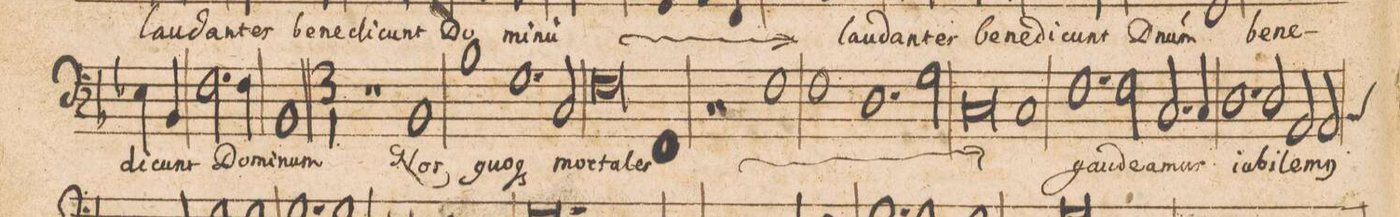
**kern	**text
*I"[Baſso]	*
*clefF4	*
*k[b-]	*
*met(C|)	*
*M2/1	*
4E-X\	-di-
4BB-/	-cunt
=41-	=41-
2.F\	Do-
4F\	-mi-
1BB-/	-num
=42-	=42-
*M3/1	*
1r	.
1r	.
1BB-/	Nos
=43-	=43-
1B-\	quo-
1.G\	-(que)
2C/	mor-
=44-	=44-
0F\	-ta-
1FF/	-les
=45-	=45-
1r	.
1r	.
*	*ij
1F\	Nos
=46-	=46-
1F\	quo-
1.D\	-(que)
2G\	mor-
=47-	=47-
0C/	-ta-
1C/	-les
*	*Xij
=48-	=48-
1.F\	gau-
2F\	-de-
2.C/	-a-
4C/	-mus
=49-	=49-
1.D\	iu-
2D/	-bi-
2AA/	-le-
*custos:BB	*
2AA/	-m(us)
=50-	=50-
*-	*-
